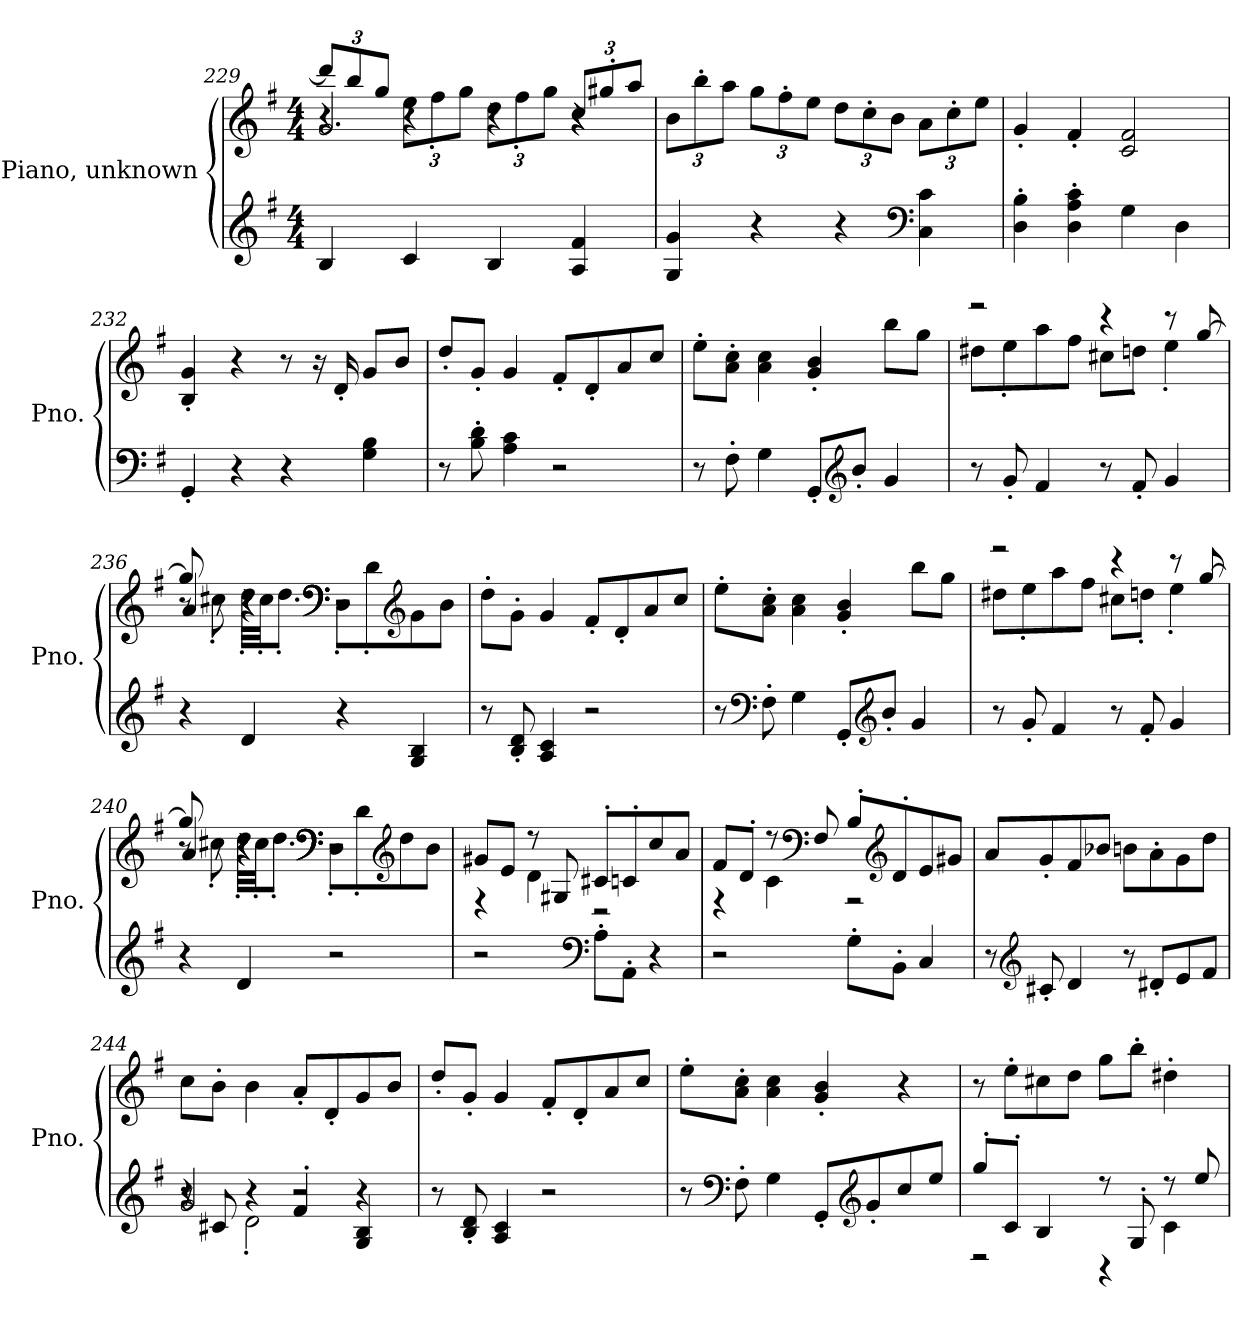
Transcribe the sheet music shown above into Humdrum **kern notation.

**kern	**kern
*part1	*part1
*staff2	*staff1
*I"Piano, unknown	*
*I'Pno.	*
!!LO:PB:g=z
*clefG2	*clefG2
*k[f#]	*k[f#]
*M4/4	*M4/4
*	*Xbrackettup
=229	=229
*	*^
*	*	*^
4B/	12ddd/L]	4r	2.g/
.	12bb/	.	.
.	12gg/J	.	.
4c/	4r	12ee\L	.
.	.	12ff#'\	.
.	.	12gg\J	.
4B/	4r	12dd\L	.
.	.	12ff#'\	.
.	.	12gg\J	.
4A/ 4f#/	12cc/L	4r	4r
.	12gg#X'/	.	.
.	12aa/J	.	.
*	*v	*v	*v
=230	=230
4G/ 4g/	12b\L
.	12bb'\
.	12aa\J
4r	12gg\L
.	12ff#'\
.	12ee\J
4r	12dd\L
.	12cc'\
.	12b\J
*clefF4	*
4C\ 4c\	12a\L
.	12cc'\
.	12ee\J
=231	=231
4D\' 4B\'	4g'/
4D\' 4A\' 4c\'	4f#'/
4G\	2c/ 2f#/
4D\	.
=232	=232
4GG'/	4B/' 4g/'
4r	4r
4r	8r
.	16r
.	16d'/
4G\ 4B\	8g/L
.	8b/J
!!LO:LB:g=z
=233	=233
8r	8dd'/L
8B\' 8d\'	8g'/J
4A\ 4c\	4g/
2r	8f#'/L
.	8d'/
.	8a/
.	8cc/J
=234	=234
8r	8ee'\L
8F#'\	8a\' 8cc\'J
4G\	4a\ 4cc\
8GG'/L	4g/' 4b/'
*clefG2	*
8b'/J	.
4g/	8bb\L
.	8gg\J
=235	=235
*	*^
8r	2r	8dd#X\L
8g'/	.	8ee'\
4f#/	.	8aa\
.	.	8ff#\J
8r	4r	8cc#X\L
8f#'/	.	8ddn'\J
4g/	8r	4ee'\
.	[8gg/	.
=236	=236	=236
*	*	*^
4r	8gg/]	8r	4a/
.	8r	8cc#X'\	.
4d/	4r	32dd'\LLL	4r
.	.	32cc#'\JJ	.
.	.	8.dd'\J	.
*	*clefF4	*	*
4r	2r	8D'\L	2r
.	.	8d'\	.
*	*clefG2	*	*
4G/ 4B/	.	8g\	.
.	.	8b\J	.
*	*v	*v	*v
!!LO:LB:g=z
=237	=237
8r	8dd'\L
8B/' 8d/'	8g'\J
4A/ 4c/	4g/
2r	8f#'/L
.	8d'/
.	8a/
.	8cc/J
=238	=238
8r	8ee'\L
*clefF4	*
8F#'\	8a\' 8cc\'J
4G\	4a\ 4cc\
8GG'/L	4g/' 4b/'
*clefG2	*
8b'/J	.
4g/	8bb\L
.	8gg\J
=239	=239
*	*^
8r	2r	8dd#X\L
8g'/	.	8ee'\
4f#/	.	8aa\
.	.	8ff#\J
8r	4r	8cc#X\L
8f#'/	.	8ddn'\J
4g/	8r	4ee'\
.	[8gg/	.
!!LO:LB:g=z
=240	=240	=240
*	*	*^
4r	8gg/]	8r	4a/
.	8r	8cc#X'\	.
4d/	4r	32dd'\LLL	4r
.	.	32cc#'\JJ	.
.	.	8.dd'\J	.
*	*clefF4	*	*
2r	2r	8D'\L	2r
.	.	8d'\	.
*	*clefG2	*	*
.	.	8dd\	.
.	.	8b\J	.
*	*	*v	*v
=241	=241	=241
2r	8g#X/L	4r
.	8e/J	.
.	8r	4d\
.	8G#X/	.
*clefF4	*	*
8A'\L	8c#X'/L	2r
8AA'\J	8cn'/	.
4r	8cc/	.
.	8a/J	.
=242	=242	=242
2r	8f#/L	4r
.	8d'/J	.
.	8r	4c\
*	*clefF4	*
.	8F#/	.
8G'\L	8B'/L	2r
*	*clefG2	*
8BB'\J	8d'/	.
4C/	8e/	.
.	8g#X/J	.
*	*v	*v
!!LO:LB:g=z
=243	=243
8r	8a/L
*clefG2	*
8c#X'/	8g'/
4d/	8f#/
.	8b-X/J
8r	8bn\L
8d#X'/L	8a'\
8e/	8g\
8f#/J	8dd\J
=244	=244
*^	*
*	*^	*
2g/	4r	8r	8cc\L
.	.	8c#X/	8b'\J
.	2d'\	4r	4b\
2r	.	4f#'/	8a'/L
.	.	.	8d'/
.	4r	4G/ 4B/	8g/
.	.	.	8b/J
*v	*v	*v	*
=245	=245
8r	8dd'/L
8B/' 8d/'	8g'/J
4A/ 4c/	4g/
2r	8f#'/L
.	8d'/
.	8a/
.	8cc/J
=246	=246
8r	8ee'\L
*clefF4	*
8F#'\	8a\' 8cc\'J
4G\	4a\ 4cc\
8GG'/L	4g/' 4b/'
*clefG2	*
8g'/	.
8cc/	4r
8ee/J	.
!!LO:LB:g=z
=247	=247
*^	*
8gg'/L	2r	8r
8c'/J	.	8ee'\L
4B/	.	8cc#X\
.	.	8dd\J
8r	4r	8gg\L
8G'/	.	8bb'\J
8r	4c\	4dd#X'\
8ee/	.	.
*v	*v	*
=	=
*-	*-
